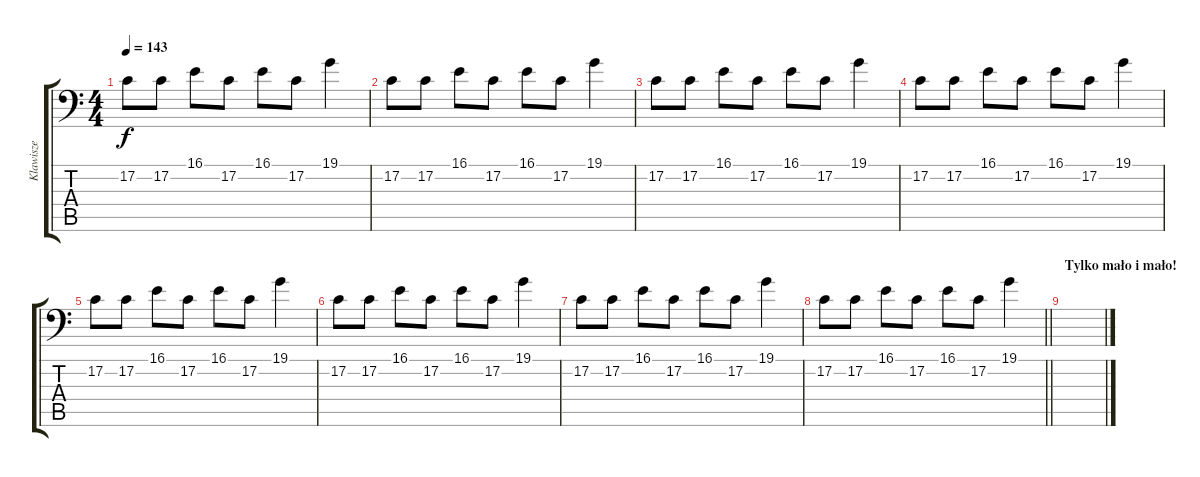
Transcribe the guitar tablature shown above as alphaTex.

\track ("Klawisze" "Klawisze") {instrument lead8bassandlead}
\staff {score tabs}
\tuning (C3 G2 D2 A1 E1 B0) {hide}
\ts (4 4)
\tempo 143
\clef f4
\ks c
17.2.8{dy f} 17.2.8 16.1.8 17.2.8 16.1.8 17.2.8 19.1.4 |
17.2.8 17.2.8 16.1.8 17.2.8 16.1.8 17.2.8 19.1.4 |
17.2.8 17.2.8 16.1.8 17.2.8 16.1.8 17.2.8 19.1.4 |
17.2.8 17.2.8 16.1.8 17.2.8 16.1.8 17.2.8 19.1.4 |
17.2.8 17.2.8 16.1.8 17.2.8 16.1.8 17.2.8 19.1.4 |
17.2.8 17.2.8 16.1.8 17.2.8 16.1.8 17.2.8 19.1.4 |
17.2.8 17.2.8 16.1.8 17.2.8 16.1.8 17.2.8 19.1.4 |
\barLineRight lightlight
17.2.8 17.2.8 16.1.8 17.2.8 16.1.8 17.2.8 19.1.4 |
\section ("" "Tylko mało i mało!")
